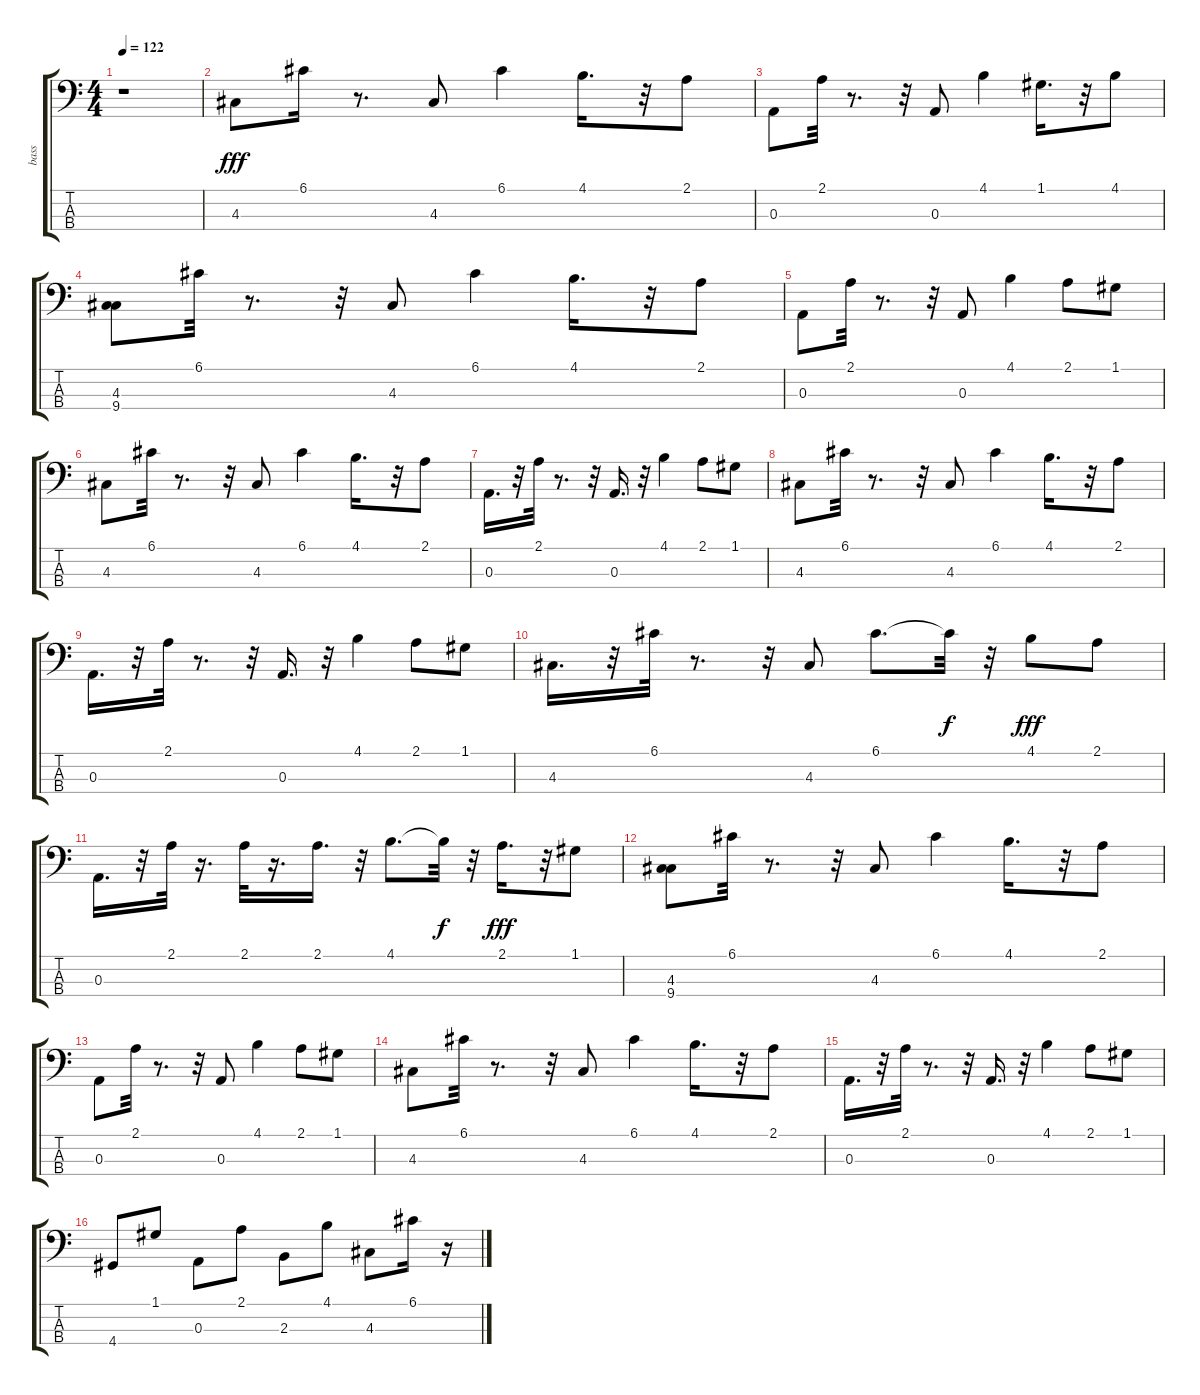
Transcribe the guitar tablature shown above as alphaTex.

\track ("bass" "bass") {instrument fretlessbass}
\staff {score tabs}
\tuning (G2 D2 A1 E1) {hide}
\ts (4 4)
\tempo 122
\clef f4
\ks c
r.1{dy fff} |
4.3.8 6.1.16 r.8{d} 4.3.8 6.1.4 4.1.16{d} r.32 2.1.8 |
0.3.8 2.1.32 r.8{d} r.32 0.3.8 4.1.4 1.1.16{d} r.32 4.1.8 |
(4.3 9.4).8 6.1.32 r.8{d} r.32 4.3.8 6.1.4 4.1.16{d} r.32 2.1.8 |
0.3.8 2.1.32 r.8{d} r.32 0.3.8 4.1.4 2.1.8 1.1.8 |
4.3.8 6.1.32 r.8{d} r.32 4.3.8 6.1.4 4.1.16{d} r.32 2.1.8 |
0.3.16{d} r.32 2.1.32 r.8{d} r.32 0.3.16{d} r.32 4.1.4 2.1.8 1.1.8 |
4.3.8 6.1.32 r.8{d} r.32 4.3.8 6.1.4 4.1.16{d} r.32 2.1.8 |
0.3.16{d} r.32 2.1.32 r.8{d} r.32 0.3.16{d} r.32 4.1.4 2.1.8 1.1.8 |
4.3.16{d} r.32 6.1.32 r.8{d} r.32 4.3.8 6.1.8{d} 6.1{t}.32{dy f} r.32 4.1.8{dy fff} 2.1.8 |
0.3.16{d} r.32 2.1.32 r.16{d} 2.1.32 r.16{d} 2.1.16{d} r.32 4.1.8{d} 4.1{t}.32{dy f} r.32 2.1.16{d dy fff} r.32 1.1.8 |
(4.3 9.4).8 6.1.32 r.8{d} r.32 4.3.8 6.1.4 4.1.16{d} r.32 2.1.8 |
0.3.8 2.1.32 r.8{d} r.32 0.3.8 4.1.4 2.1.8 1.1.8 |
4.3.8 6.1.32 r.8{d} r.32 4.3.8 6.1.4 4.1.16{d} r.32 2.1.8 |
0.3.16{d} r.32 2.1.32 r.8{d} r.32 0.3.16{d} r.32 4.1.4 2.1.8 1.1.8 |
4.4.8 1.1.8 0.3.8 2.1.8 2.3.8 4.1.8 4.3.8 6.1.16 r.16
